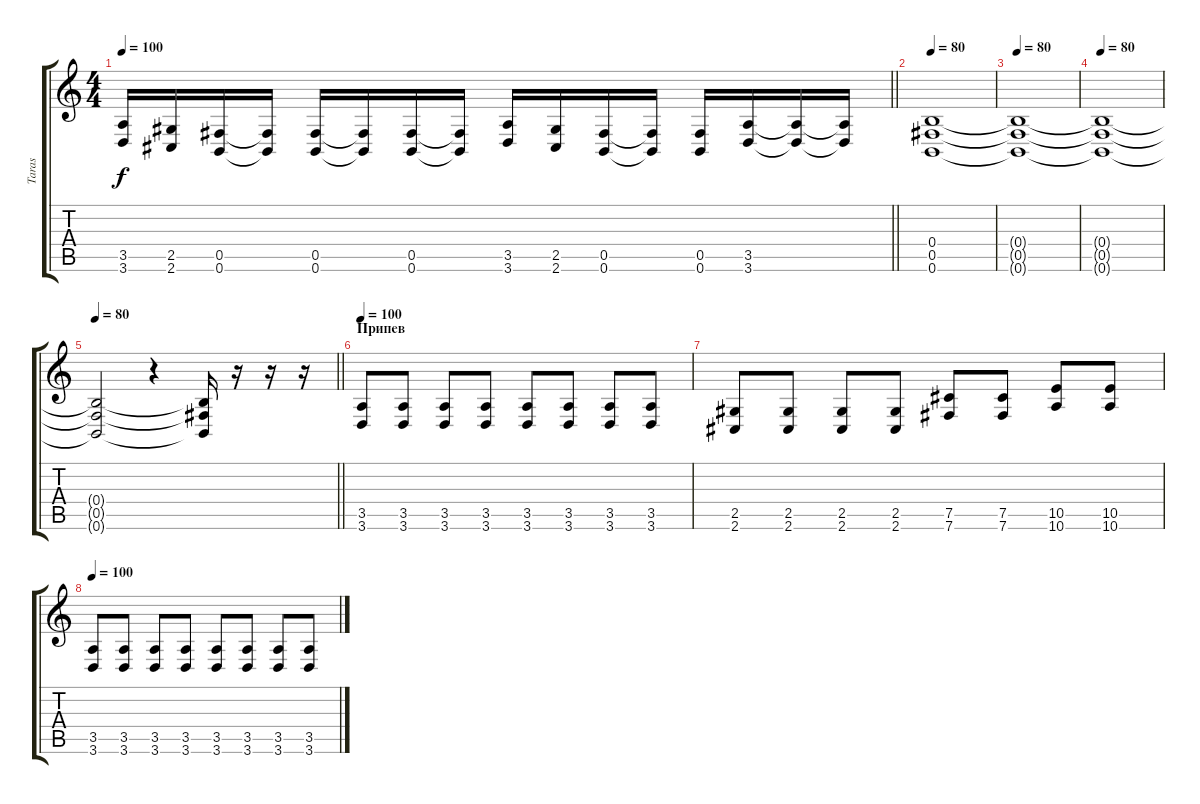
\track ("Taras" "Taras") {instrument distortionguitar}
\staff {score tabs}
\tuning (Db4 Ab3 E3 B2 Gb2 B1) {hide}
\ts (4 4)
\tempo 100
\clef g2
\barLineRight lightlight
\ks c
(3.5 3.6).16{dy f} (2.5 2.6).16 (0.5 0.6).16 (0.5{t} 0.6{t}).16 (0.5 0.6).16 (0.5{t} 0.6{t}).16 (0.5 0.6).16 (0.5{t} 0.6{t}).16 (3.5 3.6).16 (2.5 2.6).16 (0.5 0.6).16 (0.5{t} 0.6{t}).16 (0.5 0.6).16 (3.5 3.6).16 (3.5{t} 3.6{t}).16 (3.5{t} 3.6{t}).16 |
\tempo 80
(0.4 0.5 0.6).1 |
\tempo 80
(0.4{t} 0.5{t} 0.6{t}).1 |
\tempo 80
(0.4{t} 0.5{t} 0.6{t}).1 |
\tempo 80
\barLineRight lightlight
(0.4{t} 0.5{t} 0.6{t}).2 r.4 (0.4{t} 0.5{t} 0.6{t}).16 r.16 r.16 r.16 |
\section ("" "Припев")
\tempo 100
(3.5 3.6).8 (3.5 3.6).8 (3.5 3.6).8 (3.5 3.6).8 (3.5 3.6).8 (3.5 3.6).8 (3.5 3.6).8 (3.5 3.6).8 |
(2.5 2.6).8 (2.5 2.6).8 (2.5 2.6).8 (2.5 2.6).8 (7.5 7.6).8 (7.5 7.6).8 (10.5 10.6).8 (10.5 10.6).8 |
\tempo 100
(3.5 3.6).8 (3.5 3.6).8 (3.5 3.6).8 (3.5 3.6).8 (3.5 3.6).8 (3.5 3.6).8 (3.5 3.6).8 (3.5 3.6).8
